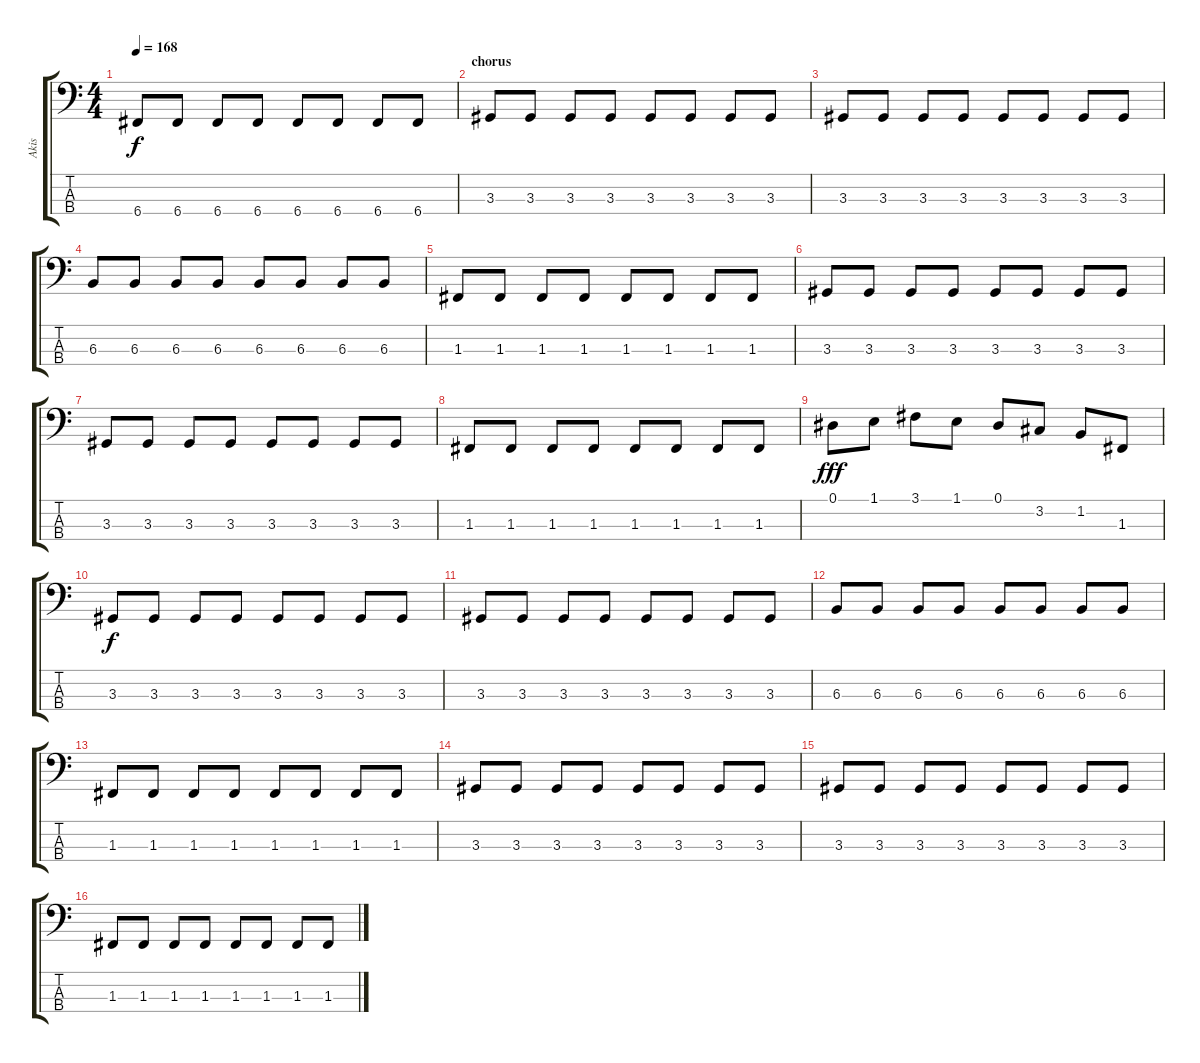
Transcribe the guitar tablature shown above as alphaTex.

\track ("Akis" "Akis") {instrument electricbassfinger}
\staff {score tabs}
\tuning (Eb2 Bb1 F1 C1) {hide}
\ts (4 4)
\tempo 168
\clef f4
\ks c
6.4.8{dy f} 6.4.8 6.4.8 6.4.8 6.4.8 6.4.8 6.4.8 6.4.8 |
\section ("" "chorus")
3.3.8 3.3.8 3.3.8 3.3.8 3.3.8 3.3.8 3.3.8 3.3.8 |
3.3.8 3.3.8 3.3.8 3.3.8 3.3.8 3.3.8 3.3.8 3.3.8 |
6.3.8 6.3.8 6.3.8 6.3.8 6.3.8 6.3.8 6.3.8 6.3.8 |
1.3.8 1.3.8 1.3.8 1.3.8 1.3.8 1.3.8 1.3.8 1.3.8 |
3.3.8 3.3.8 3.3.8 3.3.8 3.3.8 3.3.8 3.3.8 3.3.8 |
3.3.8 3.3.8 3.3.8 3.3.8 3.3.8 3.3.8 3.3.8 3.3.8 |
1.3.8 1.3.8 1.3.8 1.3.8 1.3.8 1.3.8 1.3.8 1.3.8 |
0.1.8{dy fff} 1.1.8 3.1.8 1.1.8 0.1.8 3.2.8 1.2.8 1.3.8 |
3.3.8{dy f} 3.3.8 3.3.8 3.3.8 3.3.8 3.3.8 3.3.8 3.3.8 |
3.3.8 3.3.8 3.3.8 3.3.8 3.3.8 3.3.8 3.3.8 3.3.8 |
6.3.8 6.3.8 6.3.8 6.3.8 6.3.8 6.3.8 6.3.8 6.3.8 |
1.3.8 1.3.8 1.3.8 1.3.8 1.3.8 1.3.8 1.3.8 1.3.8 |
3.3.8 3.3.8 3.3.8 3.3.8 3.3.8 3.3.8 3.3.8 3.3.8 |
3.3.8 3.3.8 3.3.8 3.3.8 3.3.8 3.3.8 3.3.8 3.3.8 |
1.3.8 1.3.8 1.3.8 1.3.8 1.3.8 1.3.8 1.3.8 1.3.8
